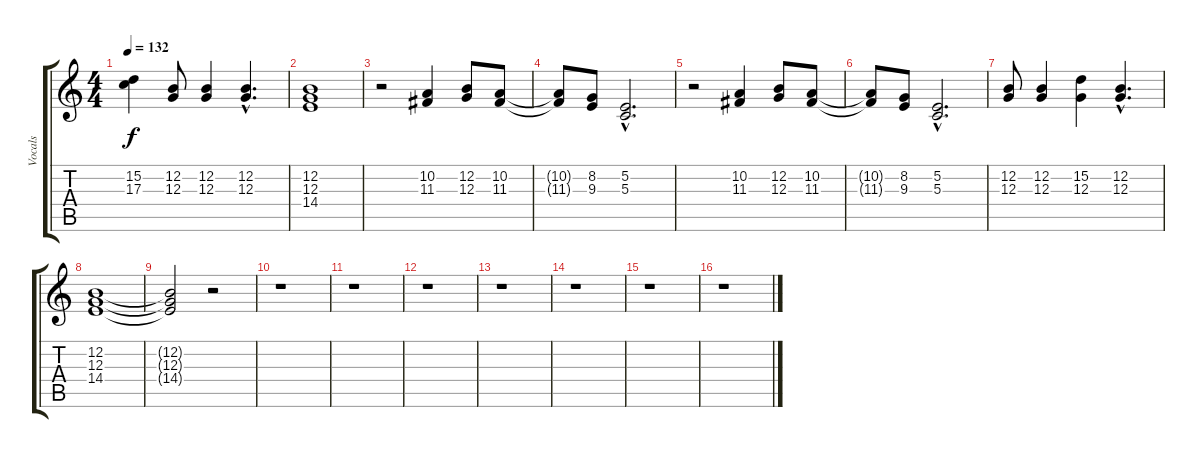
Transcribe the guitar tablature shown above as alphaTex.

\track ("Vocals " "Vocals ") {instrument fx7echoes}
\staff {score tabs}
\tuning (E4 B3 G3 D3 A2 E2) {hide}
\ts (4 4)
\tempo 132
\clef g2
\ks c
(15.2 17.3).4{dy f} (12.2 12.3).8 (12.2 12.3).4 (12.2{hac} 12.3{hac}).4{d} |
(12.2 12.3 14.4).1 |
r.2 (10.2 11.3).4 (12.2 12.3).8 (10.2 11.3).8 |
(10.2{t} 11.3{t}).8 (8.2 9.3).8 (5.2{hac} 5.3{hac}).2{d} |
r.2 (10.2 11.3).4 (12.2 12.3).8 (10.2 11.3).8 |
(10.2{t} 11.3{t}).8 (8.2 9.3).8 (5.2{hac} 5.3{hac}).2{d} |
(12.2 12.3).8 (12.2 12.3).4 (15.2 12.3).4 (12.2{hac} 12.3{hac}).4{d} |
(12.2 12.3 14.4).1 |
(12.2{t} 12.3{t} 14.4{t}).2 r.2 |
r.1 |
r.1 |
r.1 |
r.1 |
r.1 |
r.1 |
r.1
